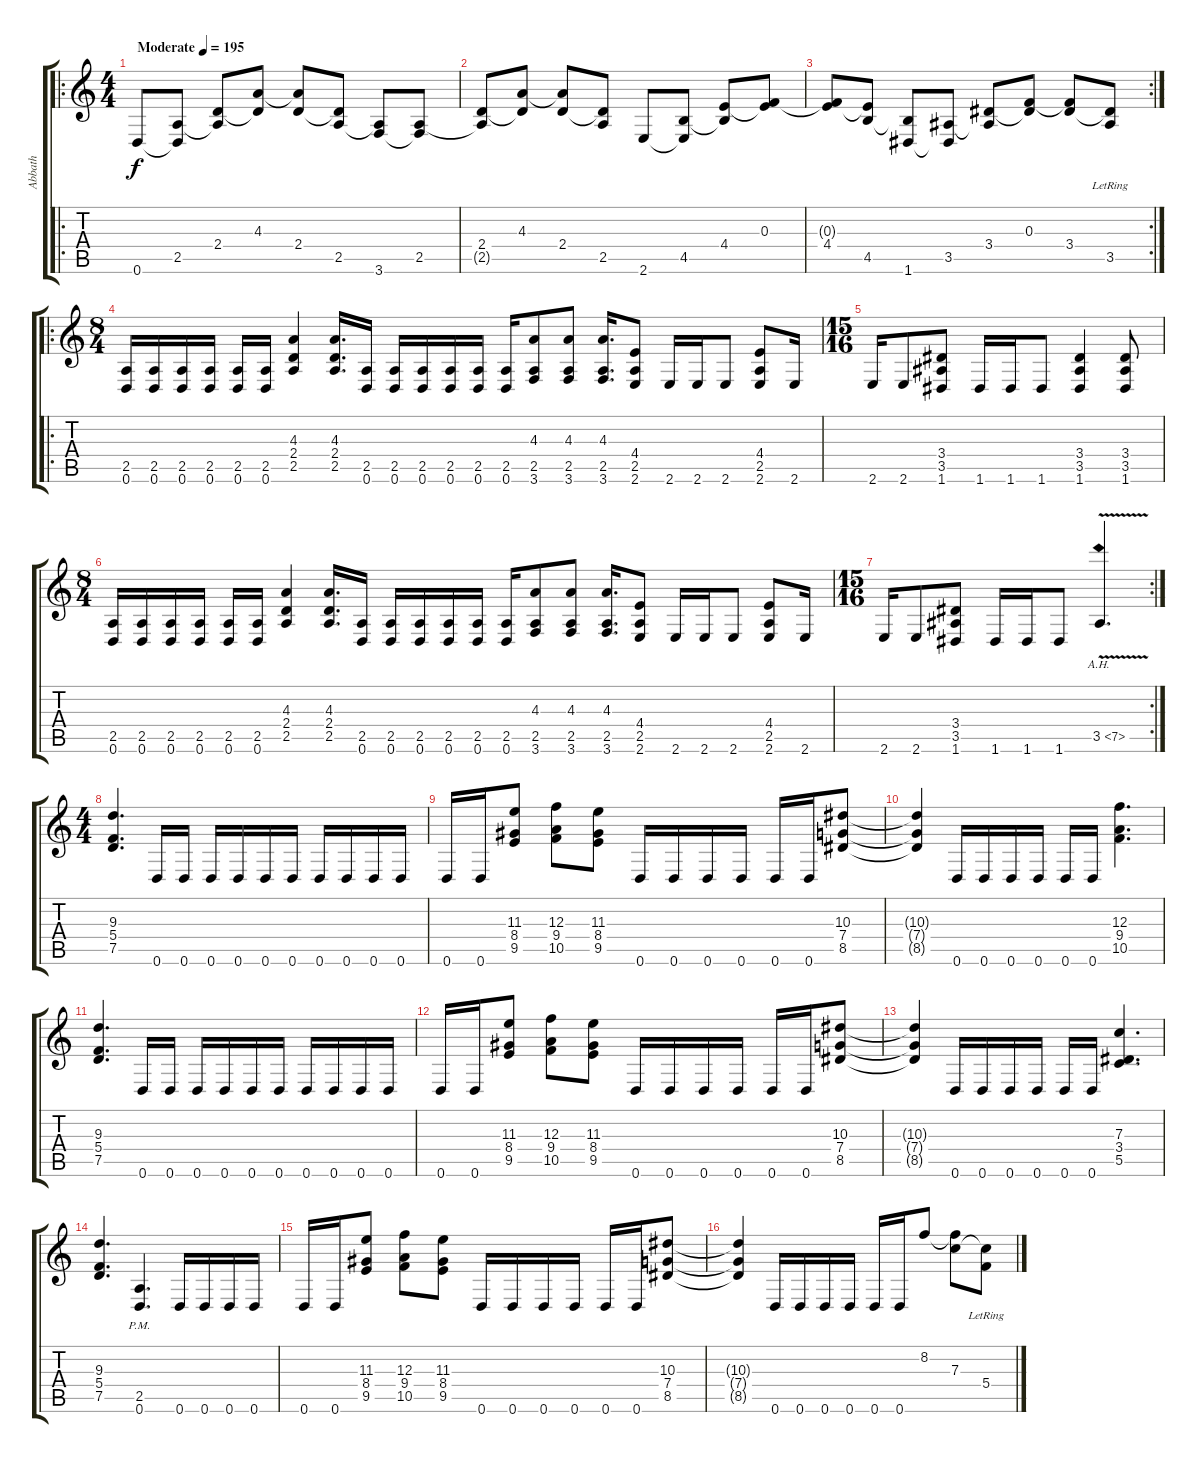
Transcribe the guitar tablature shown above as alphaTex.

\track ("Abbath" "Abbath") {instrument distortionguitar}
\staff {score tabs}
\tuning (D4 A3 F3 C3 G2 D2) {hide}
\ro
\ts (4 4)
\tempo (195 "Moderate")
\clef g2
\ks c
0.6.8{dy f instrument distortionguitar} (2.5 0.6{t}).8 (2.4 2.5{t}).8 (4.3 2.4{t}).8 (4.3{t} 2.4).8 (2.4{t} 2.5).8 (2.5{t} 3.6).8 (2.5 3.6{t}).8 |
(2.4 2.5{t}).8 (4.3 2.4{t}).8 (4.3{t} 2.4).8 (2.4{t} 2.5).8 2.6.8 (4.5 2.6{t}).8 (4.4 4.5{t}).8 (0.3 4.4{t}).8 |
\rc 2
(0.3{t} 4.4).8 (4.4{t} 4.5).8 (4.5{t} 1.6).8 (3.5 1.6{t}).8 (3.4 3.5{t}).8 (0.3 3.4{t}).8 (0.3{t} 3.4).8 (3.4{t} 3.5{lr}).8 |
\ro
\ts (8 4)
(2.5 0.6).16 (2.5 0.6).16 (2.5 0.6).16 (2.5 0.6).16 (2.5 0.6).16 (2.5 0.6).16 (4.3 2.4 2.5).4 (4.3 2.4 2.5).16{d} (2.5 0.6).16 (2.5 0.6).16 (2.5 0.6).16 (2.5 0.6).16 (2.5 0.6).16 (2.5 0.6).16 (4.3 2.5 3.6).8 (4.3 2.5 3.6).8 (4.3 2.5 3.6).16{d} (4.4 2.5 2.6).8 2.6.16 2.6.16 2.6.8 (4.4 2.5 2.6).8 2.6.16 |
\ts (15 16)
2.6.16 2.6.8 (3.4 3.5 1.6).8 1.6.16 1.6.16 1.6.8 (3.4 3.5 1.6).4 (3.4 3.5 1.6).8 |
\ts (8 4)
(2.5 0.6).16 (2.5 0.6).16 (2.5 0.6).16 (2.5 0.6).16 (2.5 0.6).16 (2.5 0.6).16 (4.3 2.4 2.5).4 (4.3 2.4 2.5).16{d} (2.5 0.6).16 (2.5 0.6).16 (2.5 0.6).16 (2.5 0.6).16 (2.5 0.6).16 (2.5 0.6).16 (4.3 2.5 3.6).8 (4.3 2.5 3.6).8 (4.3 2.5 3.6).16{d} (4.4 2.5 2.6).8 2.6.16 2.6.16 2.6.8 (4.4 2.5 2.6).8 2.6.16 |
\rc 2
\ts (15 16)
2.6.16 2.6.8 (3.4 3.5 1.6).8 1.6.16 1.6.16 1.6.8 3.5{ah 4 v}.4{d} |
\ts (4 4)
(9.3 5.4 7.5).4{d} 0.6.16 0.6.16 0.6.16 0.6.16 0.6.16 0.6.16 0.6.16 0.6.16 0.6.16 0.6.16 |
0.6.16 0.6.16 (11.3 8.4 9.5).8 (12.3 9.4 10.5).8 (11.3 8.4 9.5).8 0.6.16 0.6.16 0.6.16 0.6.16 0.6.16 0.6.16 (10.3 7.4 8.5).8 |
(10.3{t} 7.4{t} 8.5{t}).4 0.6.16 0.6.16 0.6.16 0.6.16 0.6.16 0.6.16 (12.3 9.4 10.5).4{d} |
(9.3 5.4 7.5).4{d} 0.6.16 0.6.16 0.6.16 0.6.16 0.6.16 0.6.16 0.6.16 0.6.16 0.6.16 0.6.16 |
0.6.16 0.6.16 (11.3 8.4 9.5).8 (12.3 9.4 10.5).8 (11.3 8.4 9.5).8 0.6.16 0.6.16 0.6.16 0.6.16 0.6.16 0.6.16 (10.3 7.4 8.5).8 |
(10.3{t} 7.4{t} 8.5{t}).4 0.6.16 0.6.16 0.6.16 0.6.16 0.6.16 0.6.16 (7.3 3.4 5.5).4{d} |
(9.3 5.4 7.5).4{d} (2.5{pm} 0.6{pm}).4{d} 0.6.16 0.6.16 0.6.16 0.6.16 |
0.6.16 0.6.16 (11.3 8.4 9.5).8 (12.3 9.4 10.5).8 (11.3 8.4 9.5).8 0.6.16 0.6.16 0.6.16 0.6.16 0.6.16 0.6.16 (10.3 7.4 8.5).8 |
(10.3{t} 7.4{t} 8.5{t}).4 0.6.16 0.6.16 0.6.16 0.6.16 0.6.16 0.6.16 8.2.8 (8.2{t} 7.3).8 (7.3{t} 5.4{lr}).8
